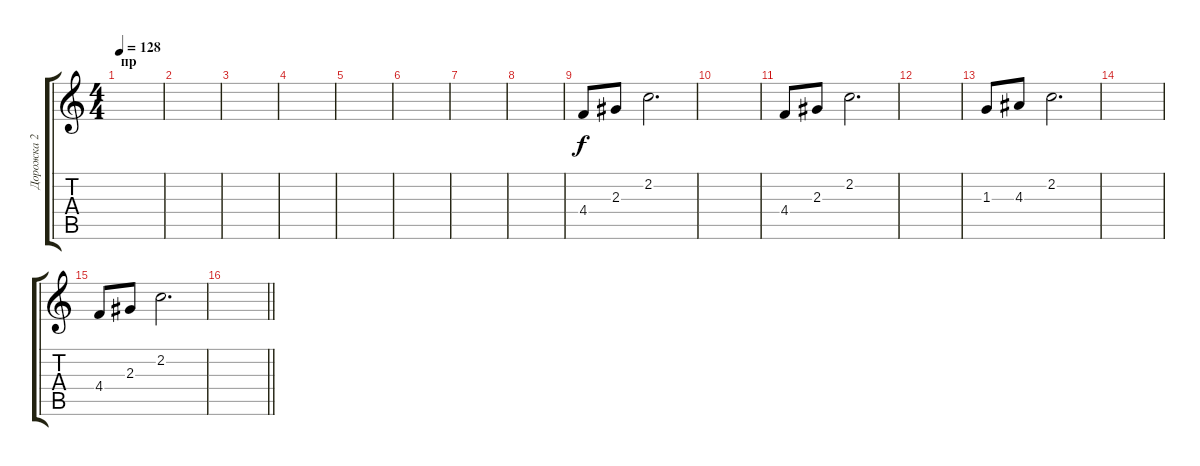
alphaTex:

\track ("Дорожка 2" "Дорожка 2") {instrument electricguitarclean}
\staff {score tabs}
\tuning (Eb4 Bb3 Gb3 Db3 Ab2 Eb2) {hide}
\ts (4 4)
\section ("" "пр")
\tempo 128
\clef g2
\ks c
|
|
|
|
|
|
|
|
4.4.8 2.3.8 2.2.2{d} |
|
4.4.8 2.3.8 2.2.2{d} |
|
1.3.8 4.3.8 2.2.2{d} |
|
4.4.8 2.3.8 2.2.2{d} |
\barLineRight lightlight
